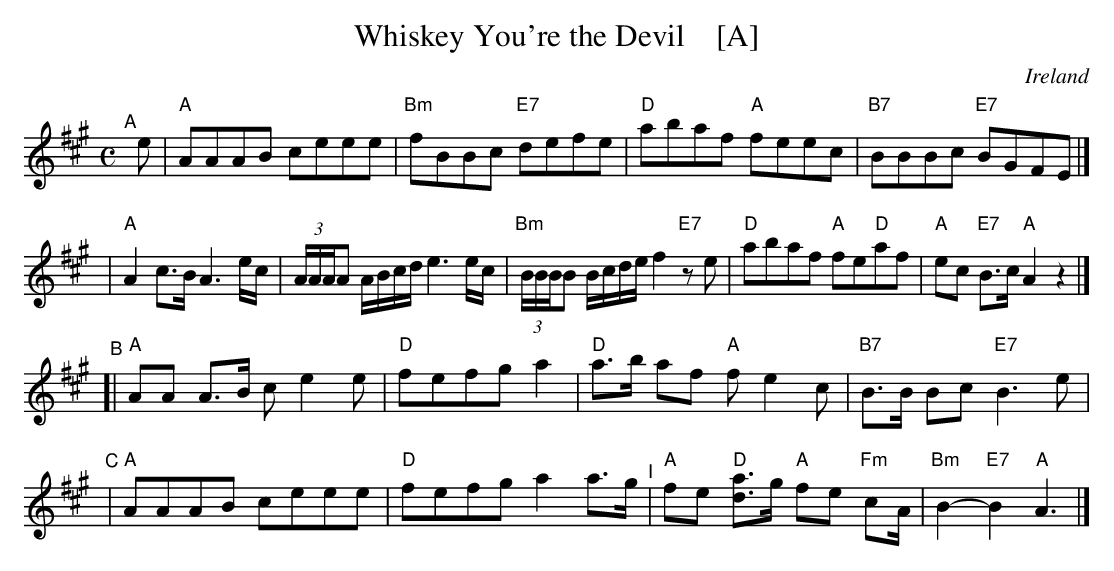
X:1
T: Whiskey You're the Devil    [A]
O: Ireland
M: C
L: 1/16
K: A
"^A"[|] e2 \
| "A"A2A2A2B2 c2e2e2e2 | "Bm"f2B2B2c2 "E7"d2e2f2e2 \
| "D"a2b2a2f2 "A"f2e2e2c2 | "B7"B2B2B2c2 "E7"B2G2F2E2 |]
| "A"A4c3B A6ec | (3AAAA2 ABcd e6 ec | "Bm"(3BBBB2 Bcde f4 "E7"z2e2 \
| "D"a2b2a2f2 "A"f2e2"D"a2f2 | "A"e2c2 "E7"B3c "A"A4 z4 |]
"^B"\
[| "A"A2A2 A3B c2e4e2 | "D"f2e2f2g2 a4 \
| "D"a3b a2f2 "A"f2e4c2 | "B7"B3B B2c2 "E7"B6 e2 |
"^C"\
| "A"A2A2A2B2 c2e2e2e2 | "D"f2e2f2g2 a4a3g "^I"\
| "A"f2e2 "D"[a3d3]g "A"f2e2 "Fm"c2A | "Bm"B4-"E7"B4 "A"A6 |]
